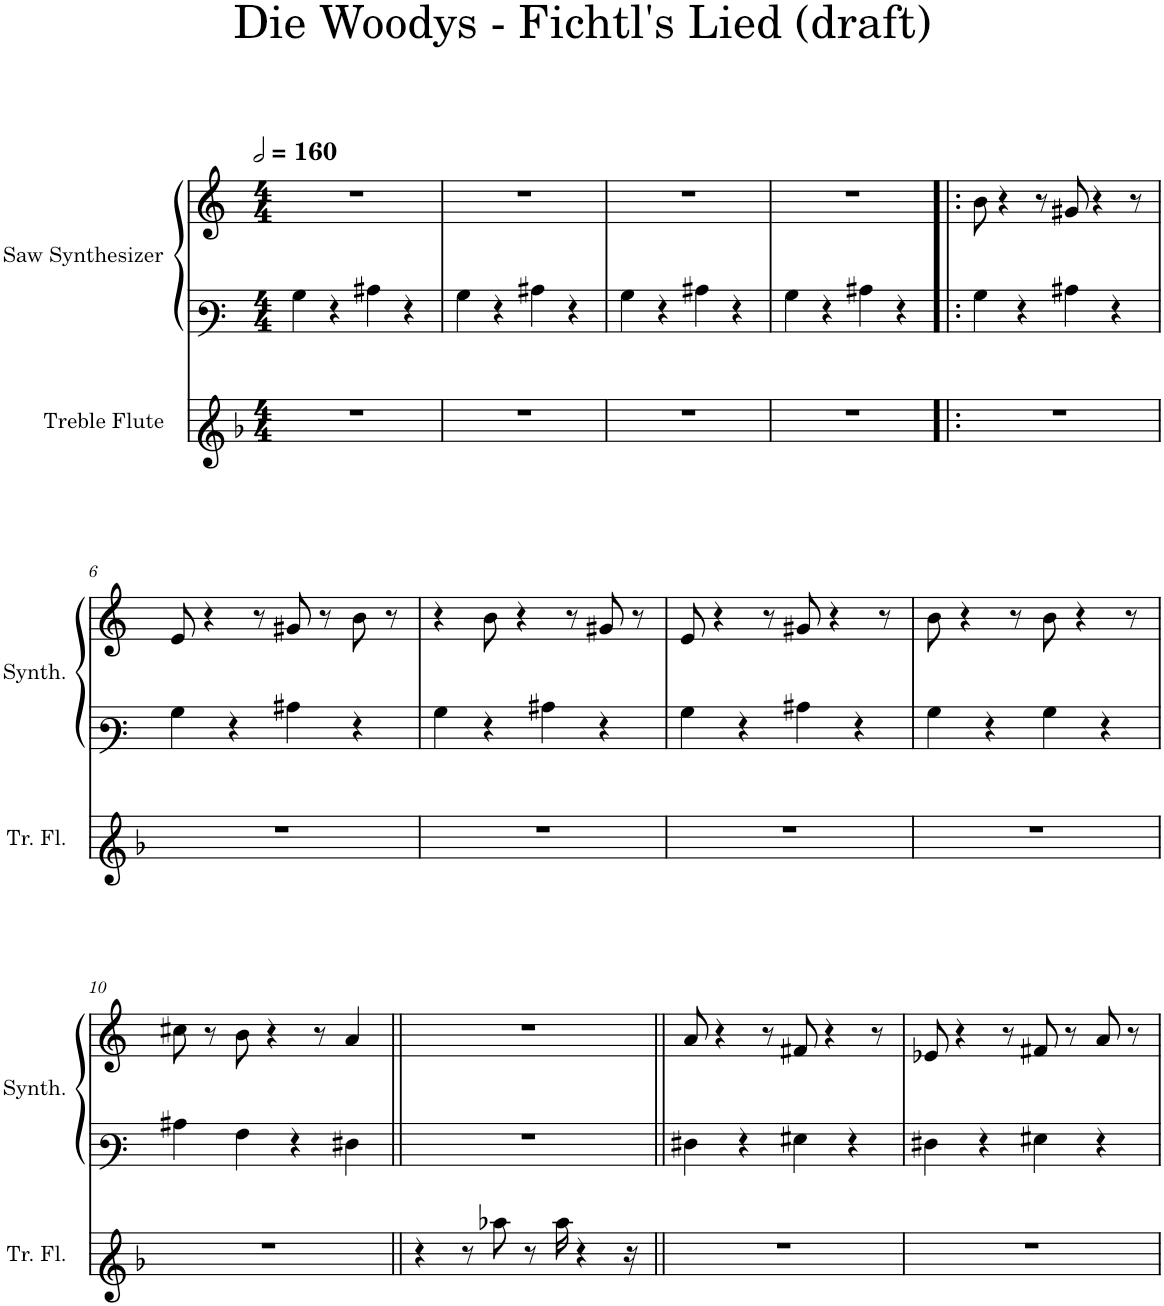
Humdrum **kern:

**kern	**kern	**kern
*part2	*part1	*part1
*staff3	*staff2	*staff1
*I"Treble Flute	*I"Saw Synthesizer	*
*I'Tr. Fl.	*I'Synth.	*
*clefG1	*clefF3	*clefG2
*Trd-11c-19	*	*
*k[b-]	*k[]	*k[]
*M4/4	*M4/4	*M4/4
*MM320	*MM320	*MM320
=1	=1	=1
1r	4B\	1r
.	4r	.
.	4c#X\	.
.	4r	.
=2	=2	=2
1r	4B\	1r
.	4r	.
.	4c#X\	.
.	4r	.
=3	=3	=3
1r	4B\	1r
.	4r	.
.	4c#X\	.
.	4r	.
=4	=4	=4
1r	4B\	1r
.	4r	.
.	4c#X\	.
.	4r	.
=5!|:	=5!|:	=5!|:
1r	4B\	8b\
.	.	4r
.	4r	.
.	.	8r
.	4c#X\	8g#X/
.	.	4r
.	4r	.
.	.	8r
!!LO:LB:g=z
=6	=6	=6
1r	4B\	8e/
.	.	4r
.	4r	.
.	.	8r
.	4c#X\	8g#X/
.	.	8r
.	4r	8b\
.	.	8r
=7	=7	=7
1r	4B\	4r
.	4r	8b\
.	.	4r
.	4c#X\	.
.	.	8r
.	4r	8g#X/
.	.	8r
=8	=8	=8
1r	4B\	8e/
.	.	4r
.	4r	.
.	.	8r
.	4c#X\	8g#X/
.	.	4r
.	4r	.
.	.	8r
=9	=9	=9
1r	4B\	8b\
.	.	4r
.	4r	.
.	.	8r
.	4B\	8b\
.	.	4r
.	4r	.
.	.	8r
!!LO:LB:g=z
=10	=10	=10
1r	4c#X\	8cc#X\
.	.	8r
.	4A\	8b\
.	.	4r
.	4r	.
.	.	8r
.	4F#X\	4a/
=11||	=11||	=11||
4r	1r	1r
8r	.	.
8ccc-X\	.	.
8r	.	.
16ccc-\	.	.
4r	.	.
16r	.	.
=12||	=12||	=12||
1r	4F#X\	8a/
.	.	4r
.	4r	.
.	.	8r
.	4G#X\	8f#X/
.	.	4r
.	4r	.
.	.	8r
=13	=13	=13
1r	4F#X\	8e-X/
.	.	4r
.	4r	.
.	.	8r
.	4G#X\	8f#X/
.	.	8r
.	4r	8a/
.	.	8r
=	=	=
*-	*-	*-
